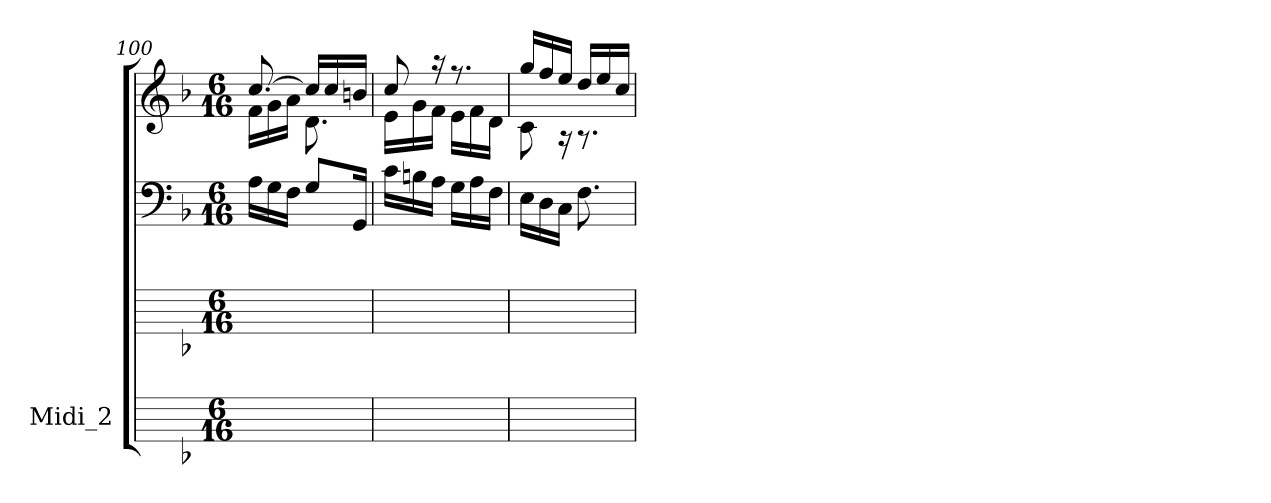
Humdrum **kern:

**kern	**kern	**kern	**kern
*part1	*part1	*part1	*part1
*staff4	*staff3	*staff2	*staff1
*I"Midi_2	*	*	*
*	*	*clefF4	*clefG2
*k[b-]	*k[b-]	*k[b-]	*k[b-]
*F:	*F:	*F:	*F:
*M6/16	*M6/16	*M6/16	*M6/16
=100	=100	=100	=100
*	*	*	*^
4.ryy	4.ryy	16ALL	[8.cc/	16f\LL
.	.	16G	.	16g\
.	.	16FJJ	.	16a\JJ
.	.	8GL	16ccLL]	8.d\
.	.	.	16cc	.
.	.	16GGJ	16bnJJ	.
=101	=101	=101	=101	=101
4.ryy	4.ryy	16cLL	8cc/	16eLL
.	.	16Bn	.	16g
.	.	16AJJ	16r	16fJJ
.	.	16GLL	8.r	16eLL
.	.	16A	.	16f
.	.	16FJJ	.	16dJJ
=102	=102	=102	=102	=102
4.ryy	4.ryy	16ELL	16gg/LL	8c\
.	.	16D	16ff/	.
.	.	16CJJ	16ee/JJ	16r
.	.	8.F	16dd/LL	8.r
.	.	.	16ee/	.
.	.	.	16cc/JJ	.
*	*	*	*v	*v
=	=	=	=
*-	*-	*-	*-
